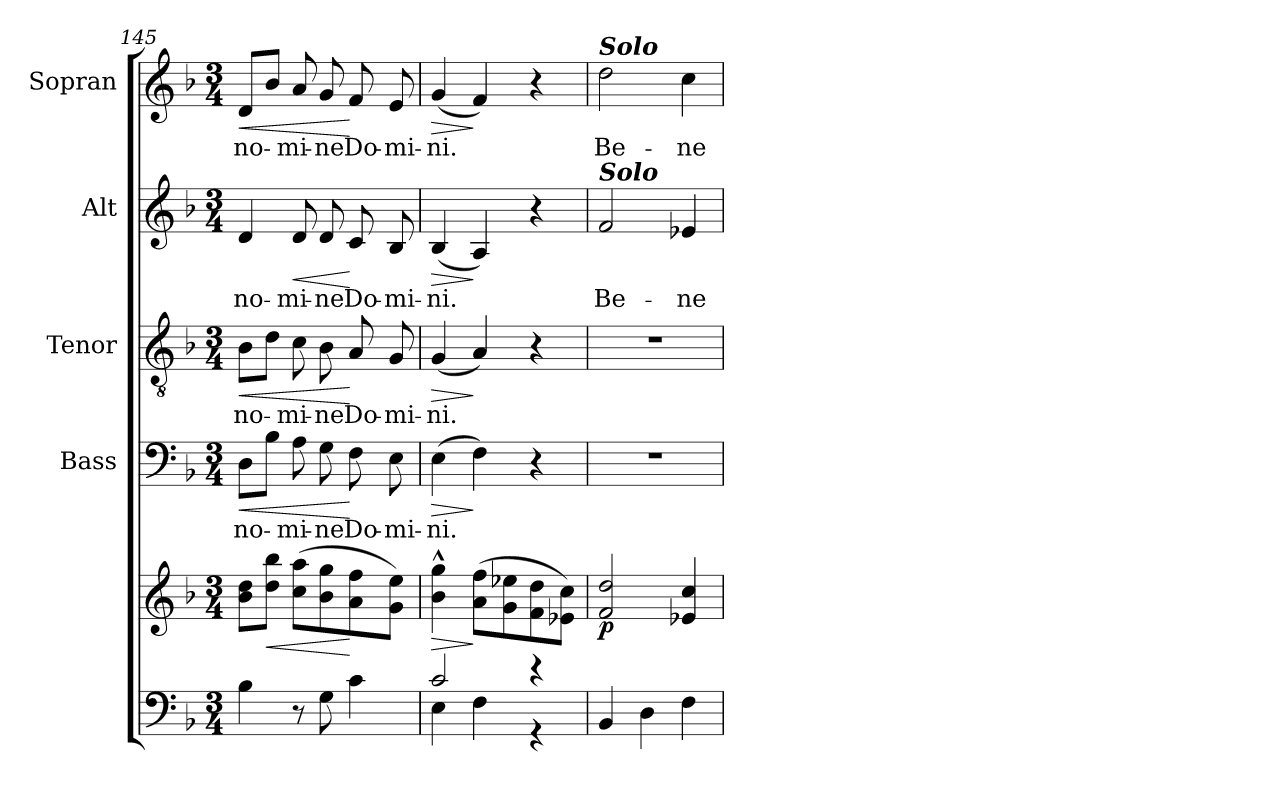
**kern	**kern	**dynam	**kern	**text	**dynam	**kern	**text	**dynam	**kern	**text	**dynam	**kern	**text	**dynam
*part5	*part5	*part5	*part4	*part4	*part4	*part3	*part3	*part3	*part2	*part2	*part2	*part1	*part1	*part1
*staff6	*staff5	*staff5/6	*staff4	*staff4	*staff4	*staff3	*staff3	*staff3	*staff2	*staff2	*staff2	*staff1	*staff1	*staff1
*	*	*	*I"Bass	*	*	*I"Tenor	*	*	*I"Alt	*	*	*I"Sopran	*	*
*	*	*	*I'B.	*	*	*I'T.	*	*	*I'A.	*	*	*I'S.	*	*
*clefF4	*clefG2	*	*clefF4	*	*	*clefGv2	*	*	*clefG2	*	*	*clefG2	*	*
*k[b-]	*k[b-]	*	*k[b-]	*	*	*k[b-]	*	*	*k[b-]	*	*	*k[b-]	*	*
*F:	*F:	*	*F:	*	*	*F:	*	*	*F:	*	*	*F:	*	*
*M3/4	*M3/4	*	*M3/4	*	*	*M3/4	*	*	*M3/4	*	*	*M3/4	*	*
=145	=145	=145	=145	=145	=145	=145	=145	=145	=145	=145	=145	=145	=145	=145
!	!	!	!	!LO:LY:b	!LO:HP:b	!	!LO:LY:b	!LO:HP:b	!	!LO:LY:b	!	!	!LO:LY:b	!LO:HP:b
4B-\	8b-\ 8dd\L	.	8D\L	no-	<	8B-\L	no-	<	4d/	no-	.	8d/L	no-	<
!	!	!LO:HP:b	!	!	!	!	!	!	!	!	!	!	!	!
.	8dd\ 8bb-\J	<	8B-\J	.	.	8d\J	.	.	.	.	.	8b-/J	.	.
!	!	!	!	!LO:LY:b	!	!	!LO:LY:b	!	!	!LO:LY:b	!LO:HP:b	!	!LO:LY:b	!
8r	(>8cc\ 8aa\L	.	8A\	-mi-	.	8c\	-mi-	.	8d/	-mi-	<	8a/	-mi-	.
!	!	!	!	!LO:LY:b	!	!	!LO:LY:b	!	!	!LO:LY:b	!	!	!LO:LY:b	!
8G\	8b-\ 8gg\	.	8G\	-ne	.	8B-\	-ne	.	8d/	-ne	.	8g/	-ne	.
!	!	!	!	!LO:LY:b	!	!	!LO:LY:b	!	!	!LO:LY:b	!	!	!LO:LY:b	!
4c\	8a\ 8ff\	[	8F\	Do-	[	8A/	Do-	[	8c/	Do-	[	8f/	Do-	[
!	!	!	!	!LO:LY:b	!	!	!LO:LY:b	!	!	!LO:LY:b	!	!	!LO:LY:b	!
.	8g\ 8ee\J)	.	8E\	-mi-	.	8G/	-mi-	.	8B-/	-mi-	.	8e/	-mi-	.
=146	=146	=146	=146	=146	=146	=146	=146	=146	=146	=146	=146	=146	=146	=146
*^	*	*	*	*	*	*	*	*	*	*	*	*	*	*
!	!	!	!LO:HP:b	!	!LO:LY:b	!LO:HP:b	!	!LO:LY:b	!LO:HP:b	!	!LO:LY:b	!LO:HP:b	!	!LO:LY:b	!LO:HP:b
2c/	4E\	4b-\^^> 4gg\^^>	>	(>4E\	-ni.	>	(<4G/	-ni.	>	(<4B-/	-ni.	>	(<4g/	-ni.	>
.	4F\	(>8a\ 8ff\L	]	4F\)	.	]	4A/)	.	]	4A/)	.	]	4f/)	.	]
.	.	8g\ 8ee-X\	.	.	.	.	.	.	.	.	.	.	.	.	.
4r	4r	8f\ 8dd\	.	4r	.	.	4r	.	.	4r	.	.	4r	.	.
.	.	8e-X\ 8cc\J)	.	.	.	.	.	.	.	.	.	.	.	.	.
*v	*v	*	*	*	*	*	*	*	*	*	*	*	*	*	*
=147	=147	=147	=147	=147	=147	=147	=147	=147	=147	=147	=147	=147	=147	=147
!	!	!	!	!	!	!	!	!	!	!	!	!LO:TX:a:Bi:t=Solo	!	!
!	!	!	!	!	!	!	!	!	!LO:TX:a:Bi:t=Solo	!	!	!	!	!
!	!	!LO:DY:b	!	!	!	!	!	!	!	!LO:LY:b	!	!	!LO:LY:b	!
4BB-/	2f/ 2dd/	p	2.r	.	.	2.r	.	.	2f/	Be-	.	2dd\	Be-	.
4D\	.	.	.	.	.	.	.	.	.	.	.	.	.	.
!	!	!	!	!	!	!	!	!	!	!LO:LY:b	!	!	!LO:LY:b	!
4F\	4e-X/ 4cc/	.	.	.	.	.	.	.	4e-X/	-ne-	.	4cc\	-ne-	.
=	=	=	=	=	=	=	=	=	=	=	=	=	=	=
*-	*-	*-	*-	*-	*-	*-	*-	*-	*-	*-	*-	*-	*-	*-
